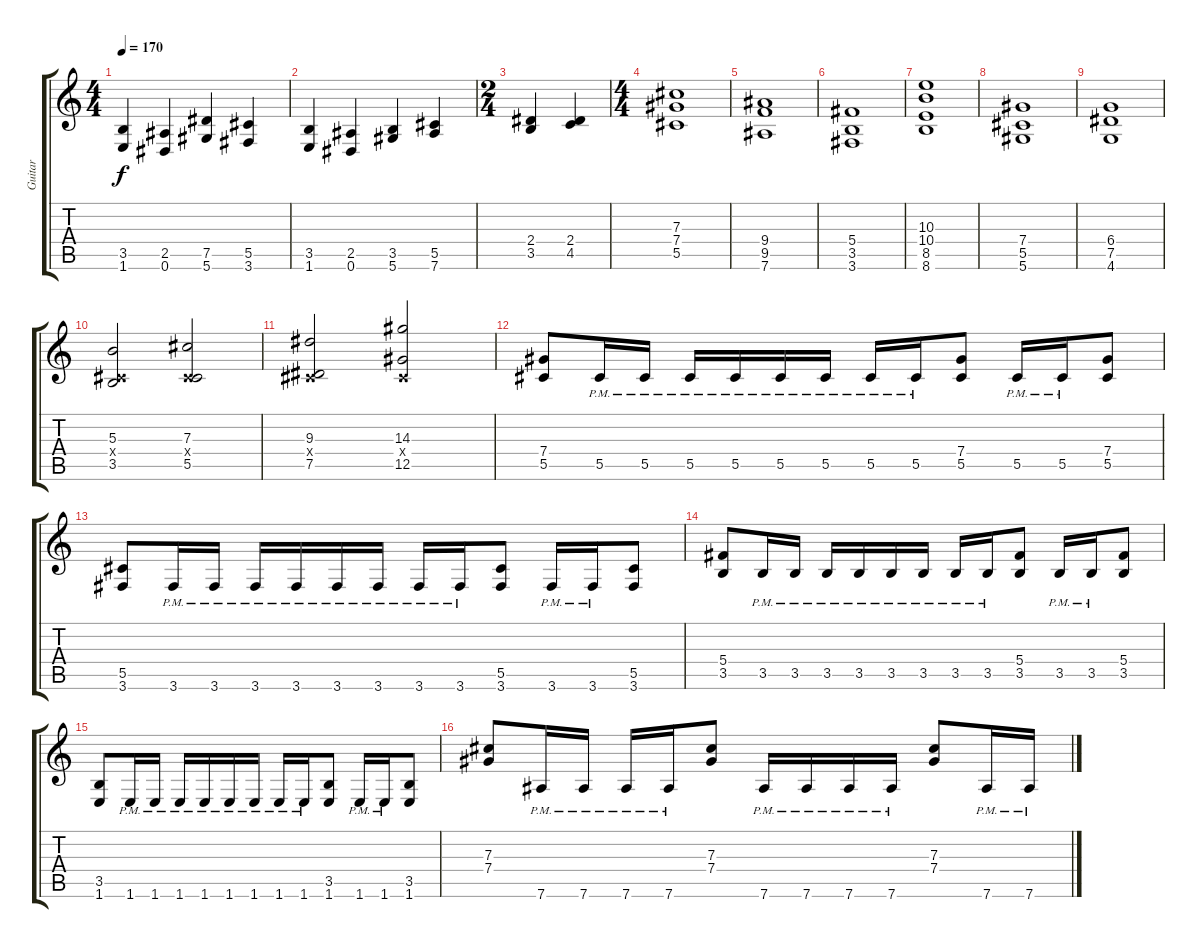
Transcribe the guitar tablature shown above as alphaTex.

\track ("Guitar" "Guitar") {instrument distortionguitar}
\staff {score tabs}
\tuning (Eb4 Bb3 Gb3 Db3 Ab2 Eb2) {hide}
\ts (4 4)
\tempo 170
\clef g2
\ks c
(3.5 1.6).4{dy f} (2.5 0.6).4 (7.5 5.6).4 (5.5 3.6).4 |
(3.5 1.6).4 (2.5 0.6).4 (3.5 5.6).4 (5.5 7.6).4 |
\ts (2 4)
(2.4 3.5).4 (2.4 4.5).4 |
\ts (4 4)
(7.3 7.4 5.5).1 |
(9.4 9.5 7.6).1 |
(5.4 3.5 3.6).1 |
(10.3 10.4 8.5 8.6).1 |
(7.4 5.5 5.6).1 |
(6.4 7.5 4.6).1 |
(5.3 0.4{x} 3.5).2 (7.3 0.4{x} 5.5).2 |
(9.3 0.4{x} 7.5).2 (14.3 0.4{x} 12.5).2 |
(7.4 5.5).8 5.5{pm}.16 5.5{pm}.16 5.5{pm}.16 5.5{pm}.16 5.5{pm}.16 5.5{pm}.16 5.5{pm}.16 5.5{pm}.16 (7.4 5.5).8 5.5{pm}.16 5.5{pm}.16 (7.4 5.5).8 |
(5.5 3.6).8 3.6{pm}.16 3.6{pm}.16 3.6{pm}.16 3.6{pm}.16 3.6{pm}.16 3.6{pm}.16 3.6{pm}.16 3.6{pm}.16 (5.5 3.6).8 3.6{pm}.16 3.6{pm}.16 (5.5 3.6).8 |
(5.4 3.5).8 3.5{pm}.16 3.5{pm}.16 3.5{pm}.16 3.5{pm}.16 3.5{pm}.16 3.5{pm}.16 3.5{pm}.16 3.5{pm}.16 (5.4 3.5).8 3.5{pm}.16 3.5{pm}.16 (5.4 3.5).8 |
(3.5 1.6).8 1.6{pm}.16 1.6{pm}.16 1.6{pm}.16 1.6{pm}.16 1.6{pm}.16 1.6{pm}.16 1.6{pm}.16 1.6{pm}.16 (3.5 1.6).8 1.6{pm}.16 1.6{pm}.16 (3.5 1.6).8 |
(7.3 7.4).8 7.6{pm}.16 7.6{pm}.16 7.6{pm}.16 7.6{pm}.16 (7.3 7.4).8 7.6{pm}.16 7.6{pm}.16 7.6{pm}.16 7.6{pm}.16 (7.3 7.4).8 7.6{pm}.16 7.6{pm}.16
